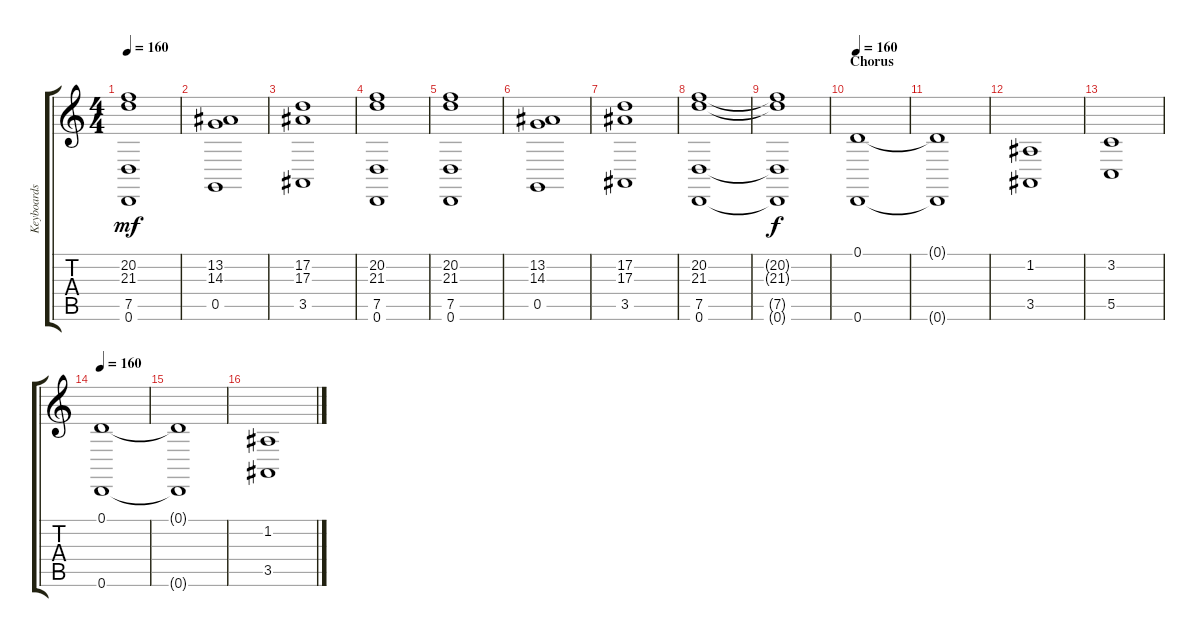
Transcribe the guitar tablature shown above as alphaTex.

\track ("Keyboards III" "Keyboards ") {instrument tremolostrings}
\staff {score tabs}
\tuning (D4 A3 F3 C3 G2 D2) {hide}
\ts (4 4)
\tempo 160
\tempo 80
\tempo 160
\clef g2
\ks c
(20.2 21.3 7.5 0.6).1{dy mf instrument tremolostrings} |
(13.2 14.3 0.5).1 |
(17.2 17.3 3.5).1 |
(20.2 21.3 7.5 0.6).1 |
(20.2 21.3 7.5 0.6).1 |
(13.2 14.3 0.5).1 |
(17.2 17.3 3.5).1 |
(20.2 21.3 7.5 0.6).1 |
(20.2{t} 21.3{t} 7.5{t} 0.6{t}).1{dy f} |
\section ("" "Chorus")
\tempo 160
(0.1 0.6).1 |
(0.1{t} 0.6{t}).1 |
(1.2 3.5).1 |
(3.2 5.5).1 |
\tempo 160
(0.1 0.6).1 |
(0.1{t} 0.6{t}).1 |
(1.2 3.5).1
